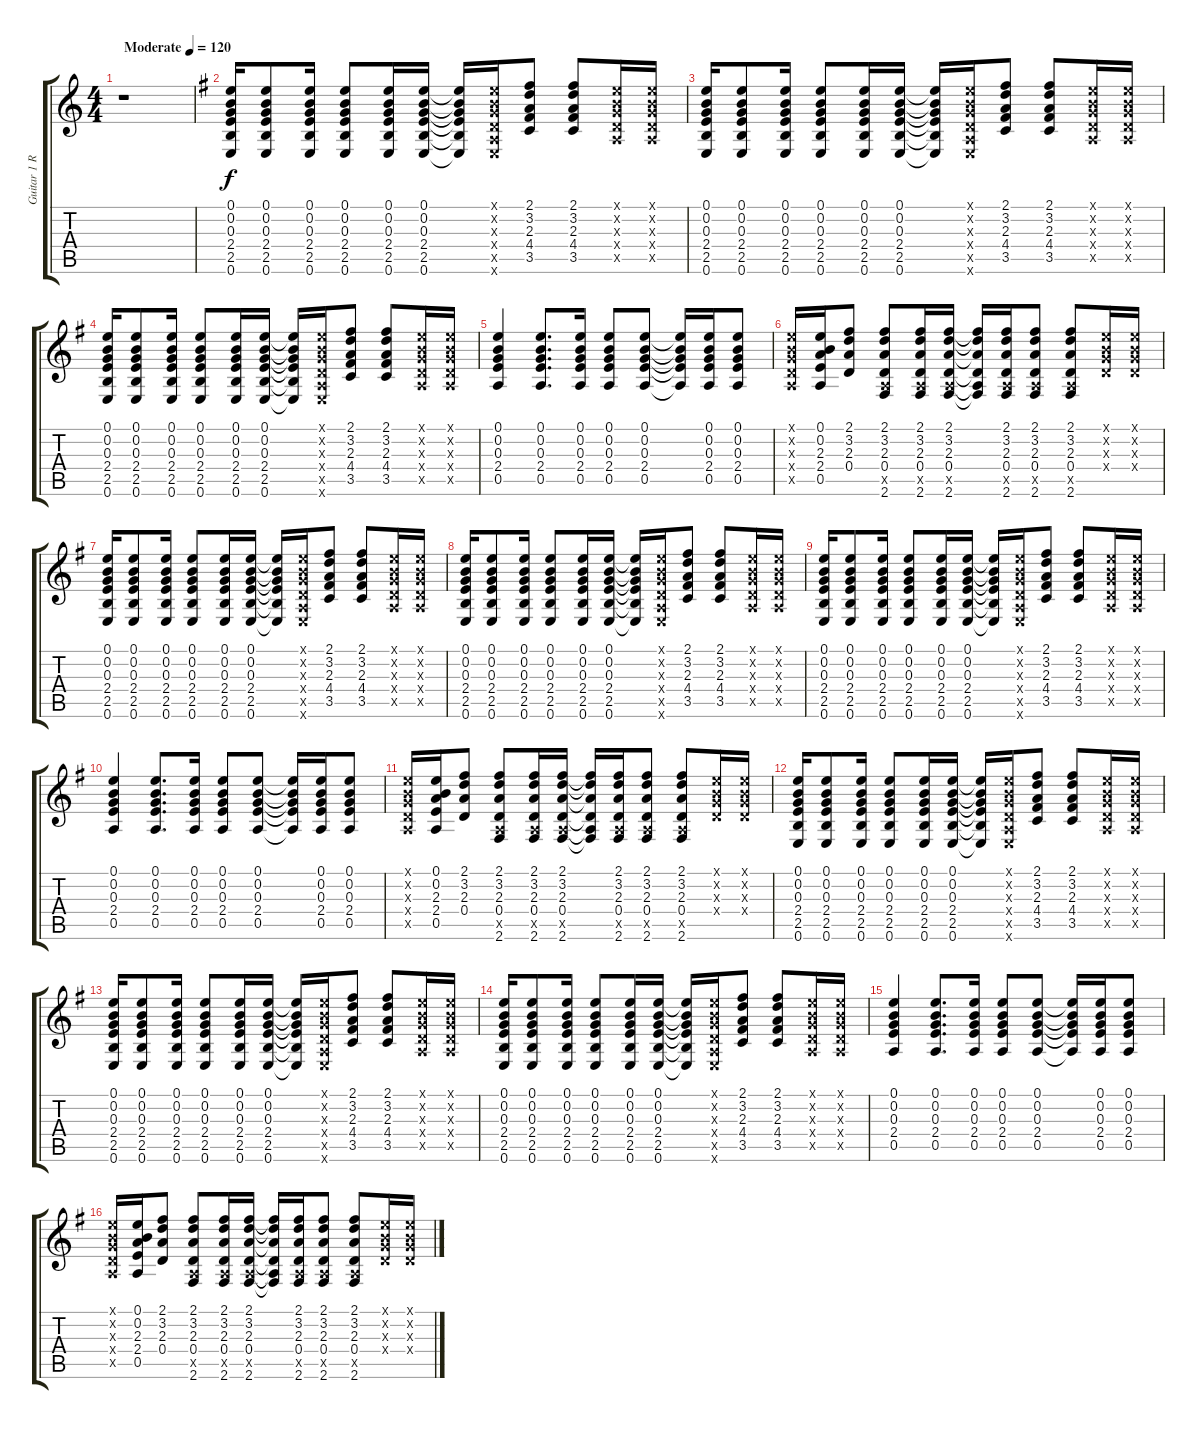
\track ("Guitar 1 R" "Guitar 1 R") {instrument acousticguitarsteel}
\staff {score tabs}
\tuning (E4 B3 G3 D3 A2 E2) {hide}
\ts (4 4)
\tempo (120 "Moderate")
\clef g2
\ks c
r.1{dy f instrument acousticguitarsteel} |
\ks g
(0.1 0.2 0.3 2.4 2.5 0.6).16 (0.1 0.2 0.3 2.4 2.5 0.6).8 (0.1 0.2 0.3 2.4 2.5 0.6).16 (0.1 0.2 0.3 2.4 2.5 0.6).8 (0.1 0.2 0.3 2.4 2.5 0.6).16 (0.1 0.2 0.3 2.4 2.5 0.6).16 (0.1{t} 0.2{t} 0.3{t} 2.4{t} 2.5{t} 0.6{t}).16 (0.1{x} 0.2{x} 0.3{x} 0.4{x} 0.5{x} 0.6{x}).16 (2.1 3.2 2.3 4.4 3.5).8 (2.1 3.2 2.3 4.4 3.5).8 (0.1{x} 0.2{x} 0.3{x} 0.4{x} 0.5{x}).16 (0.1{x} 0.2{x} 0.3{x} 0.4{x} 0.5{x}).16 |
(0.1 0.2 0.3 2.4 2.5 0.6).16 (0.1 0.2 0.3 2.4 2.5 0.6).8 (0.1 0.2 0.3 2.4 2.5 0.6).16 (0.1 0.2 0.3 2.4 2.5 0.6).8 (0.1 0.2 0.3 2.4 2.5 0.6).16 (0.1 0.2 0.3 2.4 2.5 0.6).16 (0.1{t} 0.2{t} 0.3{t} 2.4{t} 2.5{t} 0.6{t}).16 (0.1{x} 0.2{x} 0.3{x} 0.4{x} 0.5{x} 0.6{x}).16 (2.1 3.2 2.3 4.4 3.5).8 (2.1 3.2 2.3 4.4 3.5).8 (0.1{x} 0.2{x} 0.3{x} 0.4{x} 0.5{x}).16 (0.1{x} 0.2{x} 0.3{x} 0.4{x} 0.5{x}).16 |
(0.1 0.2 0.3 2.4 2.5 0.6).16 (0.1 0.2 0.3 2.4 2.5 0.6).8 (0.1 0.2 0.3 2.4 2.5 0.6).16 (0.1 0.2 0.3 2.4 2.5 0.6).8 (0.1 0.2 0.3 2.4 2.5 0.6).16 (0.1 0.2 0.3 2.4 2.5 0.6).16 (0.1{t} 0.2{t} 0.3{t} 2.4{t} 2.5{t} 0.6{t}).16 (0.1{x} 0.2{x} 0.3{x} 0.4{x} 0.5{x} 0.6{x}).16 (2.1 3.2 2.3 4.4 3.5).8 (2.1 3.2 2.3 4.4 3.5).8 (0.1{x} 0.2{x} 0.3{x} 0.4{x} 0.5{x}).16 (0.1{x} 0.2{x} 0.3{x} 0.4{x} 0.5{x}).16 |
(0.1 0.2 0.3 2.4 0.5).4 (0.1 0.2 0.3 2.4 0.5).8{d} (0.1 0.2 0.3 2.4 0.5).16 (0.1 0.2 0.3 2.4 0.5).8 (0.1 0.2 0.3 2.4 0.5).8 (0.1{t} 0.2{t} 0.3{t} 2.4{t} 0.5{t}).16 (0.1 0.2 0.3 2.4 0.5).16 (0.1 0.2 0.3 2.4 0.5).8 |
(0.1{x} 0.2{x} 0.3{x} 0.4{x} 0.5{x}).16 (0.1 0.2 2.3 2.4 0.5).16 (2.1 3.2 2.3 0.4).8 (2.1 3.2 2.3 0.4 0.5{x} 2.6).8 (2.1 3.2 2.3 0.4 0.5{x} 2.6).16 (2.1 3.2 2.3 0.4 0.5{x} 2.6).16 (2.1{t} 3.2{t} 2.3{t} 0.4{t} 0.5{t} 2.6{t}).16 (2.1 3.2 2.3 0.4 0.5{x} 2.6).16 (2.1 3.2 2.3 0.4 0.5{x} 2.6).8 (2.1 3.2 2.3 0.4 0.5{x} 2.6).8 (0.1{x} 0.2{x} 0.3{x} 0.4{x}).16 (0.1{x} 0.2{x} 0.3{x} 0.4{x}).16 |
(0.1 0.2 0.3 2.4 2.5 0.6).16 (0.1 0.2 0.3 2.4 2.5 0.6).8 (0.1 0.2 0.3 2.4 2.5 0.6).16 (0.1 0.2 0.3 2.4 2.5 0.6).8 (0.1 0.2 0.3 2.4 2.5 0.6).16 (0.1 0.2 0.3 2.4 2.5 0.6).16 (0.1{t} 0.2{t} 0.3{t} 2.4{t} 2.5{t} 0.6{t}).16 (0.1{x} 0.2{x} 0.3{x} 0.4{x} 0.5{x} 0.6{x}).16 (2.1 3.2 2.3 4.4 3.5).8 (2.1 3.2 2.3 4.4 3.5).8 (0.1{x} 0.2{x} 0.3{x} 0.4{x} 0.5{x}).16 (0.1{x} 0.2{x} 0.3{x} 0.4{x} 0.5{x}).16 |
(0.1 0.2 0.3 2.4 2.5 0.6).16 (0.1 0.2 0.3 2.4 2.5 0.6).8 (0.1 0.2 0.3 2.4 2.5 0.6).16 (0.1 0.2 0.3 2.4 2.5 0.6).8 (0.1 0.2 0.3 2.4 2.5 0.6).16 (0.1 0.2 0.3 2.4 2.5 0.6).16 (0.1{t} 0.2{t} 0.3{t} 2.4{t} 2.5{t} 0.6{t}).16 (0.1{x} 0.2{x} 0.3{x} 0.4{x} 0.5{x} 0.6{x}).16 (2.1 3.2 2.3 4.4 3.5).8 (2.1 3.2 2.3 4.4 3.5).8 (0.1{x} 0.2{x} 0.3{x} 0.4{x} 0.5{x}).16 (0.1{x} 0.2{x} 0.3{x} 0.4{x} 0.5{x}).16 |
(0.1 0.2 0.3 2.4 2.5 0.6).16 (0.1 0.2 0.3 2.4 2.5 0.6).8 (0.1 0.2 0.3 2.4 2.5 0.6).16 (0.1 0.2 0.3 2.4 2.5 0.6).8 (0.1 0.2 0.3 2.4 2.5 0.6).16 (0.1 0.2 0.3 2.4 2.5 0.6).16 (0.1{t} 0.2{t} 0.3{t} 2.4{t} 2.5{t} 0.6{t}).16 (0.1{x} 0.2{x} 0.3{x} 0.4{x} 0.5{x} 0.6{x}).16 (2.1 3.2 2.3 4.4 3.5).8 (2.1 3.2 2.3 4.4 3.5).8 (0.1{x} 0.2{x} 0.3{x} 0.4{x} 0.5{x}).16 (0.1{x} 0.2{x} 0.3{x} 0.4{x} 0.5{x}).16 |
(0.1 0.2 0.3 2.4 0.5).4 (0.1 0.2 0.3 2.4 0.5).8{d} (0.1 0.2 0.3 2.4 0.5).16 (0.1 0.2 0.3 2.4 0.5).8 (0.1 0.2 0.3 2.4 0.5).8 (0.1{t} 0.2{t} 0.3{t} 2.4{t} 0.5{t}).16 (0.1 0.2 0.3 2.4 0.5).16 (0.1 0.2 0.3 2.4 0.5).8 |
(0.1{x} 0.2{x} 0.3{x} 0.4{x} 0.5{x}).16 (0.1 0.2 2.3 2.4 0.5).16 (2.1 3.2 2.3 0.4).8 (2.1 3.2 2.3 0.4 0.5{x} 2.6).8 (2.1 3.2 2.3 0.4 0.5{x} 2.6).16 (2.1 3.2 2.3 0.4 0.5{x} 2.6).16 (2.1{t} 3.2{t} 2.3{t} 0.4{t} 0.5{t} 2.6{t}).16 (2.1 3.2 2.3 0.4 0.5{x} 2.6).16 (2.1 3.2 2.3 0.4 0.5{x} 2.6).8 (2.1 3.2 2.3 0.4 0.5{x} 2.6).8 (0.1{x} 0.2{x} 0.3{x} 0.4{x}).16 (0.1{x} 0.2{x} 0.3{x} 0.4{x}).16 |
(0.1 0.2 0.3 2.4 2.5 0.6).16 (0.1 0.2 0.3 2.4 2.5 0.6).8 (0.1 0.2 0.3 2.4 2.5 0.6).16 (0.1 0.2 0.3 2.4 2.5 0.6).8 (0.1 0.2 0.3 2.4 2.5 0.6).16 (0.1 0.2 0.3 2.4 2.5 0.6).16 (0.1{t} 0.2{t} 0.3{t} 2.4{t} 2.5{t} 0.6{t}).16 (0.1{x} 0.2{x} 0.3{x} 0.4{x} 0.5{x} 0.6{x}).16 (2.1 3.2 2.3 4.4 3.5).8 (2.1 3.2 2.3 4.4 3.5).8 (0.1{x} 0.2{x} 0.3{x} 0.4{x} 0.5{x}).16 (0.1{x} 0.2{x} 0.3{x} 0.4{x} 0.5{x}).16 |
(0.1 0.2 0.3 2.4 2.5 0.6).16 (0.1 0.2 0.3 2.4 2.5 0.6).8 (0.1 0.2 0.3 2.4 2.5 0.6).16 (0.1 0.2 0.3 2.4 2.5 0.6).8 (0.1 0.2 0.3 2.4 2.5 0.6).16 (0.1 0.2 0.3 2.4 2.5 0.6).16 (0.1{t} 0.2{t} 0.3{t} 2.4{t} 2.5{t} 0.6{t}).16 (0.1{x} 0.2{x} 0.3{x} 0.4{x} 0.5{x} 0.6{x}).16 (2.1 3.2 2.3 4.4 3.5).8 (2.1 3.2 2.3 4.4 3.5).8 (0.1{x} 0.2{x} 0.3{x} 0.4{x} 0.5{x}).16 (0.1{x} 0.2{x} 0.3{x} 0.4{x} 0.5{x}).16 |
(0.1 0.2 0.3 2.4 2.5 0.6).16 (0.1 0.2 0.3 2.4 2.5 0.6).8 (0.1 0.2 0.3 2.4 2.5 0.6).16 (0.1 0.2 0.3 2.4 2.5 0.6).8 (0.1 0.2 0.3 2.4 2.5 0.6).16 (0.1 0.2 0.3 2.4 2.5 0.6).16 (0.1{t} 0.2{t} 0.3{t} 2.4{t} 2.5{t} 0.6{t}).16 (0.1{x} 0.2{x} 0.3{x} 0.4{x} 0.5{x} 0.6{x}).16 (2.1 3.2 2.3 4.4 3.5).8 (2.1 3.2 2.3 4.4 3.5).8 (0.1{x} 0.2{x} 0.3{x} 0.4{x} 0.5{x}).16 (0.1{x} 0.2{x} 0.3{x} 0.4{x} 0.5{x}).16 |
(0.1 0.2 0.3 2.4 0.5).4 (0.1 0.2 0.3 2.4 0.5).8{d} (0.1 0.2 0.3 2.4 0.5).16 (0.1 0.2 0.3 2.4 0.5).8 (0.1 0.2 0.3 2.4 0.5).8 (0.1{t} 0.2{t} 0.3{t} 2.4{t} 0.5{t}).16 (0.1 0.2 0.3 2.4 0.5).16 (0.1 0.2 0.3 2.4 0.5).8 |
(0.1{x} 0.2{x} 0.3{x} 0.4{x} 0.5{x}).16 (0.1 0.2 2.3 2.4 0.5).16 (2.1 3.2 2.3 0.4).8 (2.1 3.2 2.3 0.4 0.5{x} 2.6).8 (2.1 3.2 2.3 0.4 0.5{x} 2.6).16 (2.1 3.2 2.3 0.4 0.5{x} 2.6).16 (2.1{t} 3.2{t} 2.3{t} 0.4{t} 0.5{t} 2.6{t}).16 (2.1 3.2 2.3 0.4 0.5{x} 2.6).16 (2.1 3.2 2.3 0.4 0.5{x} 2.6).8 (2.1 3.2 2.3 0.4 0.5{x} 2.6).8 (0.1{x} 0.2{x} 0.3{x} 0.4{x}).16 (0.1{x} 0.2{x} 0.3{x} 0.4{x}).16
